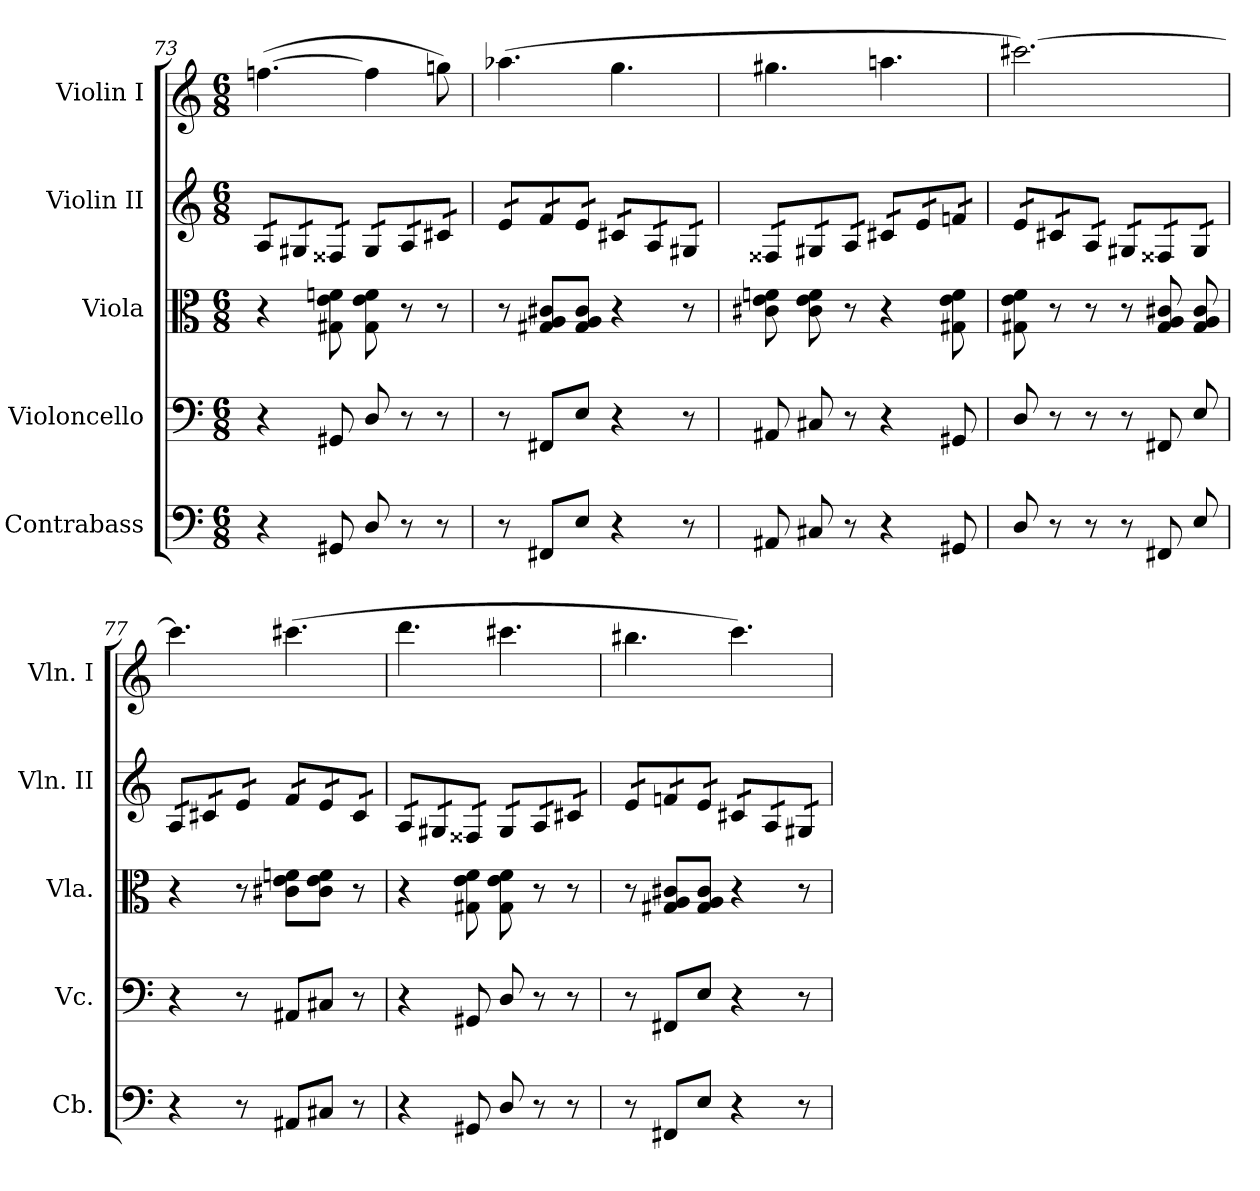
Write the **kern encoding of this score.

**kern	**kern	**kern	**kern	**kern
*part5	*part4	*part3	*part2	*part1
*staff5	*staff4	*staff3	*staff2	*staff1
*I"Contrabass	*I"Violoncello	*I"Viola	*I"Violin II	*I"Violin I
*I'Cb.	*I'Vc.	*I'Vla.	*I'Vln. II	*I'Vln. I
*clefF4	*clefF4	*clefC3	*clefG2	*clefG2
*ITrd7c12	*	*	*	*
*k[]	*k[]	*k[]	*k[]	*k[]
*C:	*C:	*C:	*C:	*C:
*M6/8	*M6/8	*M6/8	*M6/8	*M6/8
=73	=73	=73	=73	=73
*	*	*	*tremolo	*
4r	4r	4r	16ALL	([4.ffn
.	.	.	16A	.
.	.	.	16G#X	.
.	.	.	16G#X	.
8GGG#X	8GG#X	8G#X 8e 8fn	16F##X	.
.	.	.	16F##XJJ	.
8DD/	8D/	8G# 8e 8f	16G#LL	4ff]
.	.	.	16G#	.
8r	8r	8r	16A	.
.	.	.	16A	.
8r	8r	8r	16c#X	8ggn)
.	.	.	16c#XJJ	.
=74	=74	=74	=74	=74
8r	8r	8r	16eLL	(4.aa-X
.	.	.	16e	.
8FFF#XL	8FF#XL	8G#X 8A 8c#XL	16f	.
.	.	.	16f	.
8EEJ	8EJ	8G# 8A 8c#J	16e	.
.	.	.	16eJJ	.
4r	4r	4r	16c#XLL	4.gg
.	.	.	16c#X	.
.	.	.	16A	.
.	.	.	16A	.
8r	8r	8r	16G#X	.
.	.	.	16G#XJJ	.
=75	=75	=75	=75	=75
8AAA#X	8AA#X	8c#X 8e 8fn	16F##XLL	4.gg#X
.	.	.	16F##X	.
8CC#X	8C#X	8c# 8e 8f	16G#X	.
.	.	.	16G#X	.
8r	8r	8r	16A	.
.	.	.	16AJJ	.
4r	4r	4r	16c#XLL	4.aan
.	.	.	16c#X	.
.	.	.	16e	.
.	.	.	16e	.
8GGG#X	8GG#X	8G#X 8e 8f	16fn	.
.	.	.	16fnJJ	.
=76	=76	=76	=76	=76
8DD/	8D/	8G#X 8e 8f	16eLL	[2.ccc#X)
.	.	.	16e	.
8r	8r	8r	16c#X	.
.	.	.	16c#X	.
8r	8r	8r	16A	.
.	.	.	16AJJ	.
8r	8r	8r	16G#XLL	.
.	.	.	16G#X	.
8FFF#X	8FF#X	8G# 8A 8c#X	16F##X	.
.	.	.	16F##X	.
8EE/	8E/	8G# 8A 8c#	16G#	.
.	.	.	16G#JJ	.
=77	=77	=77	=77	=77
4r	4r	4r	16ALL	4.ccc#]
.	.	.	16A	.
.	.	.	16c#X	.
.	.	.	16c#X	.
8r	8r	8r	16e	.
.	.	.	16eJJ	.
8AAA#XL	8AA#XL	8c#X 8e 8fnL	16fLL	(4.ccc#X
.	.	.	16f	.
8CC#XJ	8C#XJ	8c# 8e 8fJ	16e	.
.	.	.	16e	.
8r	8r	8r	16c#	.
.	.	.	16c#JJ	.
=78	=78	=78	=78	=78
4r	4r	4r	16ALL	4.ddd
.	.	.	16A	.
.	.	.	16G#X	.
.	.	.	16G#X	.
8GGG#X	8GG#X	8G#X 8e 8f	16F##X	.
.	.	.	16F##XJJ	.
8DD/	8D/	8G# 8e 8f	16G#LL	4.ccc#X
.	.	.	16G#	.
8r	8r	8r	16A	.
.	.	.	16A	.
8r	8r	8r	16c#X	.
.	.	.	16c#XJJ	.
=79	=79	=79	=79	=79
8r	8r	8r	16eLL	4.bb#X
.	.	.	16e	.
8FFF#XL	8FF#XL	8G#X 8A 8c#XL	16fn	.
.	.	.	16fn	.
8EEJ	8EJ	8G# 8A 8c#J	16e	.
.	.	.	16eJJ	.
4r	4r	4r	16c#XLL	4.ccc)
.	.	.	16c#X	.
.	.	.	16A	.
.	.	.	16A	.
8r	8r	8r	16G#X	.
.	.	.	16G#XJJ	.
*	*	*	*Xtremolo	*
=	=	=	=	=
*-	*-	*-	*-	*-
